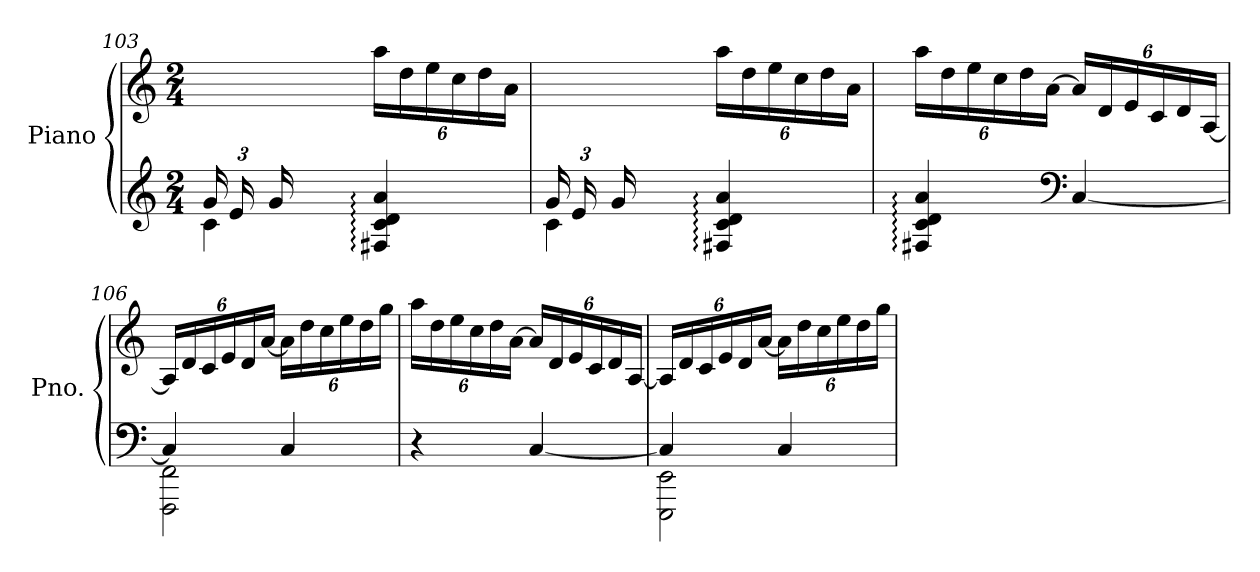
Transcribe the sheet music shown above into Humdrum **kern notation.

**kern	**kern
*part1	*part1
*staff2	*staff1
*I"Piano	*
*I'Pno.	*
*clefG2	*clefG2
*k[]	*k[]
*M2/4	*M2/4
*Xbrackettup	*
=103	=103
*^	*
24g/LL	4c\	8ryy
24e/	.	.
24g/	.	.
*	*	*Xbrackettup
4.ryy	.	24dd\
.	.	24cc\
.	.	24ee\JJ
.	4F#X/: 4c/: 4d/: 4a/:	24aa\LL
.	.	24dd\
.	.	24ee\
.	.	24cc\
.	.	24dd\
.	.	24a\JJ
!!LO:LB:g=z
=104	=104	=104
24g/LL	4c\	8ryy
24e/	.	.
24g/	.	.
4.ryy	.	24dd\
.	.	24cc\
.	.	24ee\JJ
.	4F#X/: 4c/: 4d/: 4a/:	24aa\LL
.	.	24dd\
.	.	24ee\
.	.	24cc\
.	.	24dd\
.	.	24a\JJ
*v	*v	*
=105	=105
4F#X/: 4c/: 4d/: 4a/:	24aa\LL
.	24dd\
.	24ee\
.	24cc\
.	24dd\
.	[24a\JJ
*clefF4	*
[4C/	24a/LL]
.	24d/
.	24e/
.	24c/
.	24d/
.	[24A/JJ
=106	=106
*^	*
4C/]	2FFF\ 2FF\	24A/LL]
.	.	24d/
.	.	24c/
.	.	24e/
.	.	24d/
.	.	[24a/JJ
4C/	.	24a\LL]
.	.	24dd\
.	.	24cc\
.	.	24ee\
.	.	24dd\
.	.	24gg\JJ
*v	*v	*
=107	=107
4r	24aa\LL
.	24dd\
.	24ee\
.	24cc\
.	24dd\
.	[24a\JJ
[4C/	24a/LL]
.	24d/
.	24e/
.	24c/
.	24d/
.	[24A/JJ
!!LO:LB:g=z
=108	=108
*^	*
4C/]	2EEE\ 2EE\	24A/LL]
.	.	24d/
.	.	24c/
.	.	24e/
.	.	24d/
.	.	[24a/JJ
4C/	.	24a\LL]
.	.	24dd\
.	.	24cc\
.	.	24ee\
.	.	24dd\
.	.	24gg\JJ
*v	*v	*
=	=
*-	*-
